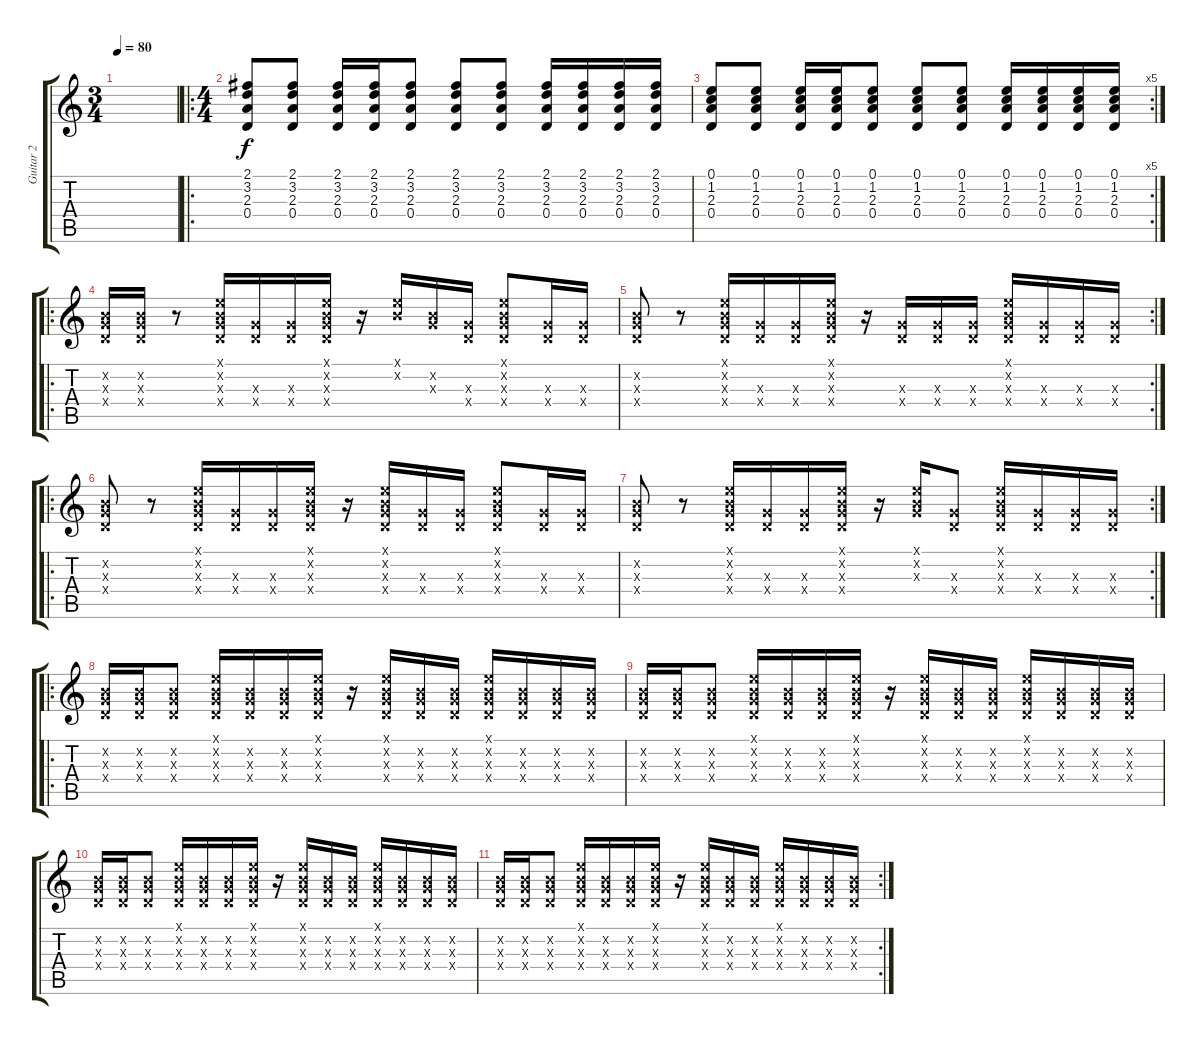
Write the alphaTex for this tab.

\track ("Guitar 2" "Guitar 2") {instrument acousticguitarnylon}
\staff {score tabs}
\tuning (E4 B3 G3 D3 A2 E2) {hide}
\ts (3 4)
\tempo 80
\clef g2
\ks c
|
\ro
\ts (4 4)
(2.1 3.2 2.3 0.4).8 (2.1 3.2 2.3 0.4).8 (2.1 3.2 2.3 0.4).16 (2.1 3.2 2.3 0.4).16 (2.1 3.2 2.3 0.4).8 (2.1 3.2 2.3 0.4).8 (2.1 3.2 2.3 0.4).8 (2.1 3.2 2.3 0.4).16 (2.1 3.2 2.3 0.4).16 (2.1 3.2 2.3 0.4).16 (2.1 3.2 2.3 0.4).16 |
\rc 5
(0.1 1.2 2.3 0.4).8 (0.1 1.2 2.3 0.4).8 (0.1 1.2 2.3 0.4).16 (0.1 1.2 2.3 0.4).16 (0.1 1.2 2.3 0.4).8 (0.1 1.2 2.3 0.4).8 (0.1 1.2 2.3 0.4).8 (0.1 1.2 2.3 0.4).16 (0.1 1.2 2.3 0.4).16 (0.1 1.2 2.3 0.4).16 (0.1 1.2 2.3 0.4).16 |
\ro
(0.2{x} 0.3{x} 0.4{x}).16 (0.2{x} 0.3{x} 0.4{x}).16 r.8 (0.1{x} 0.2{x} 0.3{x} 0.4{x}).16 (0.3{x} 0.4{x}).16 (0.3{x} 0.4{x}).16 (0.1{x} 0.2{x} 0.3{x} 0.4{x}).16 r.16 (0.1{x} 0.2{x}).16 (0.2{x} 0.3{x}).16 (0.3{x} 0.4{x}).16 (0.1{x} 0.2{x} 0.3{x} 0.4{x}).8 (0.3{x} 0.4{x}).16 (0.3{x} 0.4{x}).16 |
\rc 2
(0.2{x} 0.3{x} 0.4{x}).8 r.8 (0.1{x} 0.2{x} 0.3{x} 0.4{x}).16 (0.3{x} 0.4{x}).16 (0.3{x} 0.4{x}).16 (0.1{x} 0.2{x} 0.3{x} 0.4{x}).16 r.16 (0.3{x} 0.4{x}).16 (0.3{x} 0.4{x}).16 (0.3{x} 0.4{x}).16 (0.1{x} 0.2{x} 0.3{x} 0.4{x}).16 (0.3{x} 0.4{x}).16 (0.3{x} 0.4{x}).16 (0.3{x} 0.4{x}).16 |
\ro
(0.2{x} 0.3{x} 0.4{x}).8 r.8 (0.1{x} 0.2{x} 0.3{x} 0.4{x}).16 (0.3{x} 0.4{x}).16 (0.3{x} 0.4{x}).16 (0.1{x} 0.2{x} 0.3{x} 0.4{x}).16 r.16 (0.1{x} 0.2{x} 0.3{x} 0.4{x}).16 (0.3{x} 0.4{x}).16 (0.3{x} 0.4{x}).16 (0.1{x} 0.2{x} 0.3{x} 0.4{x}).8 (0.3{x} 0.4{x}).16 (0.3{x} 0.4{x}).16 |
\rc 2
(0.2{x} 0.3{x} 0.4{x}).8 r.8 (0.1{x} 0.2{x} 0.3{x} 0.4{x}).16 (0.3{x} 0.4{x}).16 (0.3{x} 0.4{x}).16 (0.1{x} 0.2{x} 0.3{x} 0.4{x}).16 r.16 (0.1{x} 0.2{x} 0.3{x}).16 (0.3{x} 0.4{x}).8 (0.1{x} 0.2{x} 0.3{x} 0.4{x}).16 (0.3{x} 0.4{x}).16 (0.3{x} 0.4{x}).16 (0.3{x} 0.4{x}).16 |
\ro
(0.2{x} 0.3{x} 0.4{x}).16 (0.2{x} 0.3{x} 0.4{x}).16 (0.2{x} 0.3{x} 0.4{x}).8 (0.1{x} 0.2{x} 0.3{x} 0.4{x}).16 (0.2{x} 0.3{x} 0.4{x}).16 (0.2{x} 0.3{x} 0.4{x}).16 (0.1{x} 0.2{x} 0.3{x} 0.4{x}).16 r.16 (0.1{x} 0.2{x} 0.3{x} 0.4{x}).16 (0.2{x} 0.3{x} 0.4{x}).16 (0.2{x} 0.3{x} 0.4{x}).16 (0.1{x} 0.2{x} 0.3{x} 0.4{x}).16 (0.2{x} 0.3{x} 0.4{x}).16 (0.2{x} 0.3{x} 0.4{x}).16 (0.2{x} 0.3{x} 0.4{x}).16 |
(0.2{x} 0.3{x} 0.4{x}).16 (0.2{x} 0.3{x} 0.4{x}).16 (0.2{x} 0.3{x} 0.4{x}).8 (0.1{x} 0.2{x} 0.3{x} 0.4{x}).16 (0.2{x} 0.3{x} 0.4{x}).16 (0.2{x} 0.3{x} 0.4{x}).16 (0.1{x} 0.2{x} 0.3{x} 0.4{x}).16 r.16 (0.1{x} 0.2{x} 0.3{x} 0.4{x}).16 (0.2{x} 0.3{x} 0.4{x}).16 (0.2{x} 0.3{x} 0.4{x}).16 (0.1{x} 0.2{x} 0.3{x} 0.4{x}).16 (0.2{x} 0.3{x} 0.4{x}).16 (0.2{x} 0.3{x} 0.4{x}).16 (0.2{x} 0.3{x} 0.4{x}).16 |
(0.2{x} 0.3{x} 0.4{x}).16 (0.2{x} 0.3{x} 0.4{x}).16 (0.2{x} 0.3{x} 0.4{x}).8 (0.1{x} 0.2{x} 0.3{x} 0.4{x}).16 (0.2{x} 0.3{x} 0.4{x}).16 (0.2{x} 0.3{x} 0.4{x}).16 (0.1{x} 0.2{x} 0.3{x} 0.4{x}).16 r.16 (0.1{x} 0.2{x} 0.3{x} 0.4{x}).16 (0.2{x} 0.3{x} 0.4{x}).16 (0.2{x} 0.3{x} 0.4{x}).16 (0.1{x} 0.2{x} 0.3{x} 0.4{x}).16 (0.2{x} 0.3{x} 0.4{x}).16 (0.2{x} 0.3{x} 0.4{x}).16 (0.2{x} 0.3{x} 0.4{x}).16 |
\rc 2
(0.2{x} 0.3{x} 0.4{x}).16 (0.2{x} 0.3{x} 0.4{x}).16 (0.2{x} 0.3{x} 0.4{x}).8 (0.1{x} 0.2{x} 0.3{x} 0.4{x}).16 (0.2{x} 0.3{x} 0.4{x}).16 (0.2{x} 0.3{x} 0.4{x}).16 (0.1{x} 0.2{x} 0.3{x} 0.4{x}).16 r.16 (0.1{x} 0.2{x} 0.3{x} 0.4{x}).16 (0.2{x} 0.3{x} 0.4{x}).16 (0.2{x} 0.3{x} 0.4{x}).16 (0.1{x} 0.2{x} 0.3{x} 0.4{x}).16 (0.2{x} 0.3{x} 0.4{x}).16 (0.2{x} 0.3{x} 0.4{x}).16 (0.2{x} 0.3{x} 0.4{x}).16
